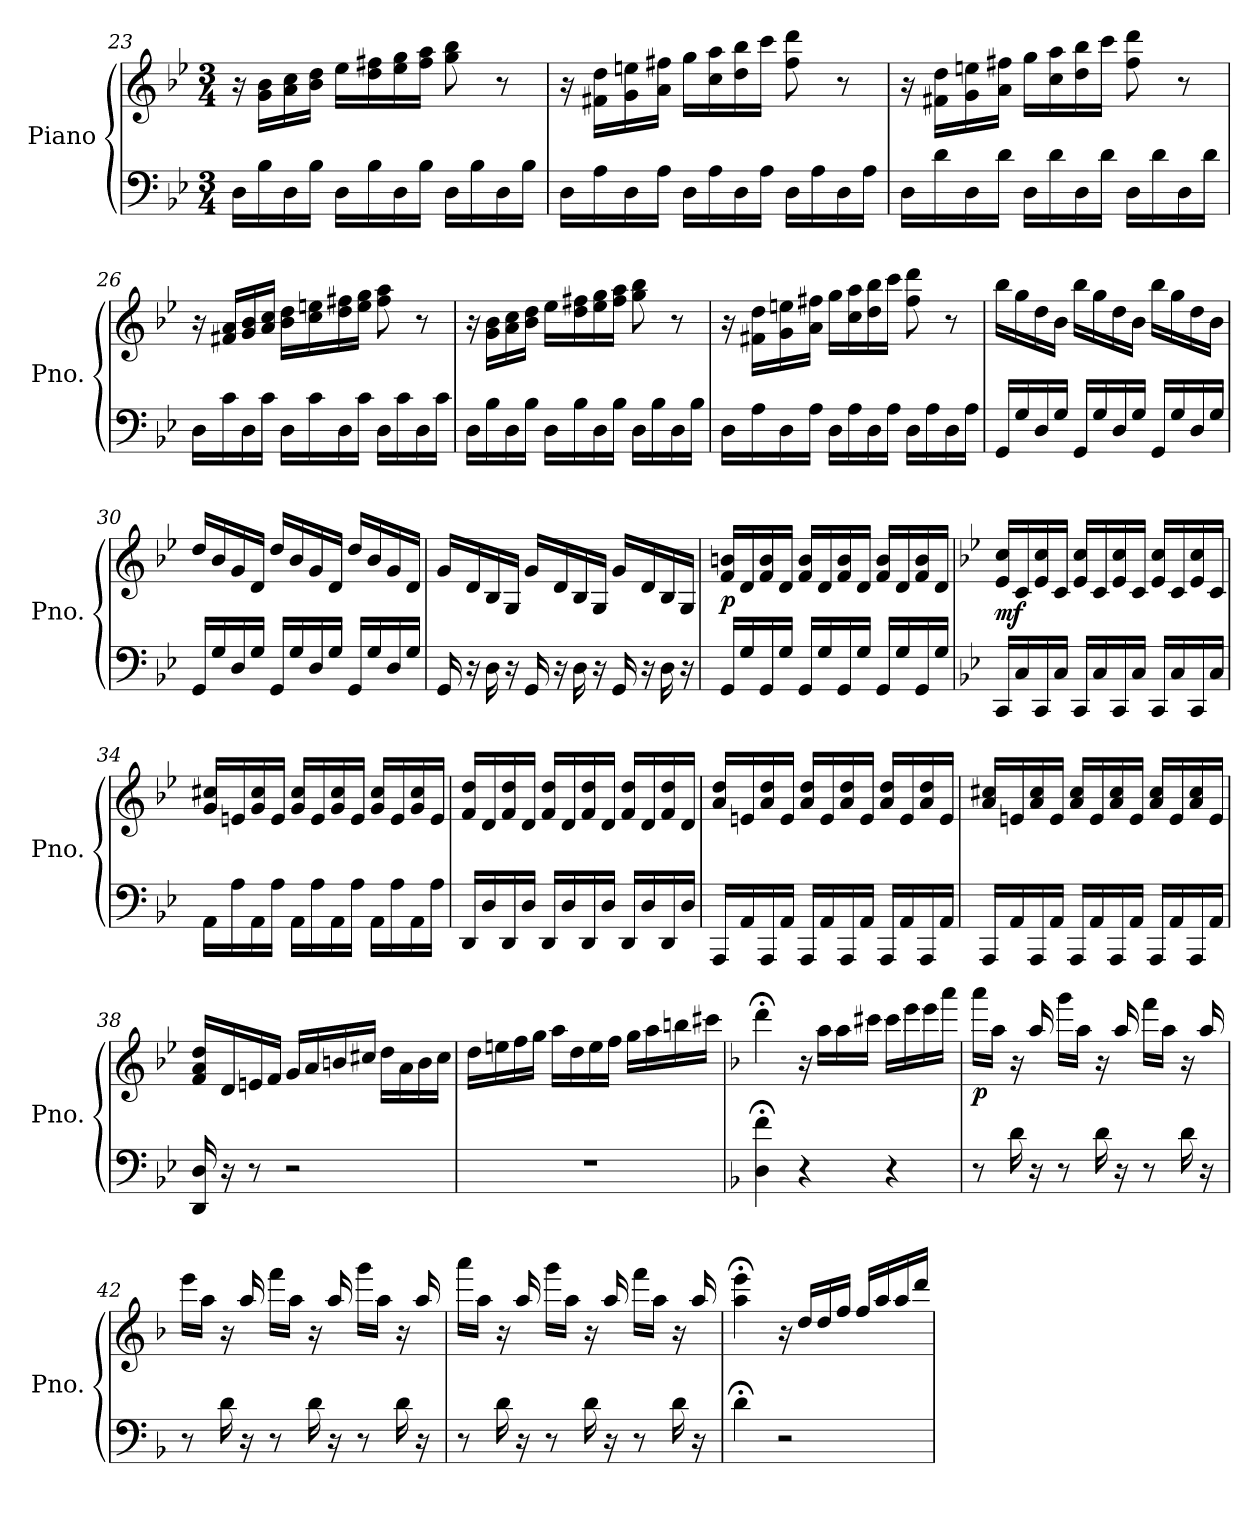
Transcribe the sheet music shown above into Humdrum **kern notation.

**kern	**kern	**dynam
*part1	*part1	*part1
*staff2	*staff1	*staff1/2
*I"Piano	*	*
*I'Pno.	*	*
*clefF4	*clefG2	*
*k[b-e-]	*k[b-e-]	*
*M3/4	*M3/4	*
=23	=23	=23
16D\LL	16r	.
16B-\	16g\ 16b-\LL	.
16D\	16a\ 16cc\	.
16B-\JJ	16b-\ 16dd\JJ	.
16D\LL	16ee-\LL	.
16B-\	16dd\ 16ff#X\	.
16D\	16ee-\ 16gg\	.
16B-\JJ	16ff#\ 16aa\JJ	.
16D\LL	8gg\ 8bb-\	.
16B-\	.	.
16D\	8r	.
16B-\JJ	.	.
!!LO:LB:g=z
=24	=24	=24
16D\LL	16r	.
16A\	16f#X\ 16dd\LL	.
16D\	16g\ 16een\	.
16A\JJ	16a\ 16ff#X\JJ	.
16D\LL	16gg\LL	.
16A\	16cc\ 16aa\	.
16D\	16dd\ 16bb-\	.
16A\JJ	16ccc\JJ	.
16D\LL	8ff#\ 8ddd\	.
16A\	.	.
16D\	8r	.
16A\JJ	.	.
=25	=25	=25
16D\LL	16r	.
16d\	16f#X\ 16dd\LL	.
16D\	16g\ 16een\	.
16d\JJ	16a\ 16ff#X\JJ	.
16D\LL	16gg\LL	.
16d\	16cc\ 16aa\	.
16D\	16dd\ 16bb-\	.
16d\JJ	16ccc\JJ	.
16D\LL	8ff#\ 8ddd\	.
16d\	.	.
16D\	8r	.
16d\JJ	.	.
=26	=26	=26
16D\LL	16r	.
16c\	16f#X/ 16a/LL	.
16D\	16g/ 16b-/	.
16c\JJ	16a/ 16cc/JJ	.
16D\LL	16b-\ 16dd\LL	.
16c\	16cc\ 16een\	.
16D\	16dd\ 16ff#X\	.
16c\JJ	16ee\ 16gg\JJ	.
16D\LL	8ff#\ 8aa\	.
16c\	.	.
16D\	8r	.
16c\JJ	.	.
!!LO:LB:g=z
=27	=27	=27
16D\LL	16r	.
16B-\	16g\ 16b-\LL	.
16D\	16a\ 16cc\	.
16B-\JJ	16b-\ 16dd\JJ	.
16D\LL	16ee-\LL	.
16B-\	16dd\ 16ff#X\	.
16D\	16ee-\ 16gg\	.
16B-\JJ	16ff#\ 16aa\JJ	.
16D\LL	8gg\ 8bb-\	.
16B-\	.	.
16D\	8r	.
16B-\JJ	.	.
=28	=28	=28
16D\LL	16r	.
16A\	16f#X\ 16dd\LL	.
16D\	16g\ 16een\	.
16A\JJ	16a\ 16ff#X\JJ	.
16D\LL	16gg\LL	.
16A\	16cc\ 16aa\	.
16D\	16dd\ 16bb-\	.
16A\JJ	16ccc\JJ	.
16D\LL	8ff#\ 8ddd\	.
16A\	.	.
16D\	8r	.
16A\JJ	.	.
=29	=29	=29
16GG/LL	16bb-\LL	.
16G/	16gg\	.
16D/	16dd\	.
16G/JJ	16b-\JJ	.
16GG/LL	16bb-\LL	.
16G/	16gg\	.
16D/	16dd\	.
16G/JJ	16b-\JJ	.
16GG/LL	16bb-\LL	.
16G/	16gg\	.
16D/	16dd\	.
16G/JJ	16b-\JJ	.
!!LO:LB:g=z
=30	=30	=30
16GG/LL	16dd/LL	.
16G/	16b-/	.
16D/	16g/	.
16G/JJ	16d/JJ	.
16GG/LL	16dd/LL	.
16G/	16b-/	.
16D/	16g/	.
16G/JJ	16d/JJ	.
16GG/LL	16dd/LL	.
16G/	16b-/	.
16D/	16g/	.
16G/JJ	16d/JJ	.
=31	=31	=31
16GG/	16g/LL	.
16r	16d/	.
16D\	16B-/	.
16r	16G/JJ	.
16GG/	16g/LL	.
16r	16d/	.
16D\	16B-/	.
16r	16G/JJ	.
16GG/	16g/LL	.
16r	16d/	.
16D\	16B-/	.
16r	16G/JJ	.
=32	=32	=32
!	!	!LO:DY:b
16GG/LL	16f/ 16bn/LL	p
16G/	16d/	.
16GG/	16f/ 16b/	.
16G/JJ	16d/JJ	.
16GG/LL	16f/ 16b/LL	.
16G/	16d/	.
16GG/	16f/ 16b/	.
16G/JJ	16d/JJ	.
16GG/LL	16f/ 16b/LL	.
16G/	16d/	.
16GG/	16f/ 16b/	.
16G/JJ	16d/JJ	.
!!LO:LB:g=z
=33	=33	=33
*k[b-e-]	*k[b-e-]	*
!	!	!LO:DY:b
16CC/LL	16e-/ 16cc/LL	mf
16C/	16c/	.
16CC/	16e-/ 16cc/	.
16C/JJ	16c/JJ	.
16CC/LL	16e-/ 16cc/LL	.
16C/	16c/	.
16CC/	16e-/ 16cc/	.
16C/JJ	16c/JJ	.
16CC/LL	16e-/ 16cc/LL	.
16C/	16c/	.
16CC/	16e-/ 16cc/	.
16C/JJ	16c/JJ	.
=34	=34	=34
16AA\LL	16g/ 16cc#X/LL	.
16A\	16en/	.
16AA\	16g/ 16cc#/	.
16A\JJ	16e/JJ	.
16AA\LL	16g/ 16cc#/LL	.
16A\	16e/	.
16AA\	16g/ 16cc#/	.
16A\JJ	16e/JJ	.
16AA\LL	16g/ 16cc#/LL	.
16A\	16e/	.
16AA\	16g/ 16cc#/	.
16A\JJ	16e/JJ	.
=35	=35	=35
16DD/LL	16f/ 16dd/LL	.
16D/	16d/	.
16DD/	16f/ 16dd/	.
16D/JJ	16d/JJ	.
16DD/LL	16f/ 16dd/LL	.
16D/	16d/	.
16DD/	16f/ 16dd/	.
16D/JJ	16d/JJ	.
16DD/LL	16f/ 16dd/LL	.
16D/	16d/	.
16DD/	16f/ 16dd/	.
16D/JJ	16d/JJ	.
!!LO:PB:g=z
=36	=36	=36
16AAA/LL	16a/ 16dd/LL	.
16AA/	16en/	.
16AAA/	16a/ 16dd/	.
16AA/JJ	16e/JJ	.
16AAA/LL	16a/ 16dd/LL	.
16AA/	16e/	.
16AAA/	16a/ 16dd/	.
16AA/JJ	16e/JJ	.
16AAA/LL	16a/ 16dd/LL	.
16AA/	16e/	.
16AAA/	16a/ 16dd/	.
16AA/JJ	16e/JJ	.
=37	=37	=37
16AAA/LL	16a/ 16cc#X/LL	.
16AA/	16en/	.
16AAA/	16a/ 16cc#/	.
16AA/JJ	16e/JJ	.
16AAA/LL	16a/ 16cc#/LL	.
16AA/	16e/	.
16AAA/	16a/ 16cc#/	.
16AA/JJ	16e/JJ	.
16AAA/LL	16a/ 16cc#/LL	.
16AA/	16e/	.
16AAA/	16a/ 16cc#/	.
16AA/JJ	16e/JJ	.
=38	=38	=38
16DD/ 16D/	16f/ 16a/ 16dd/LL	.
16r	16d/	.
8r	16en/	.
.	16f/JJ	.
2r	16g/LL	.
.	16a/	.
.	16bn/	.
.	16cc#X/JJ	.
.	16dd\LL	.
.	16a\	.
.	16b\	.
.	16cc#\JJ	.
!!LO:LB:g=z
=39	=39	=39
2.r	16dd\LL	.
.	16een\	.
.	16ff\	.
.	16gg\JJ	.
.	16aa\LL	.
.	16dd\	.
.	16ee\	.
.	16ff\JJ	.
.	16gg\LL	.
.	16aa\	.
.	16bbn\	.
.	16ccc#X\JJ	.
=40	=40	=40
*k[b-]	*k[b-]	*
*	*MM30	*
4D\;< 4f\;<	4ddd;<\	.
4r	16r	.
*	*MM140	*
.	16aa\LL	.
.	16aa\	.
.	16ccc#X\JJ	.
4r	16ccc#\LL	.
.	16eee\	.
.	16eee\	.
.	16aaa\JJ	.
=41	=41	=41
!	!	!LO:DY:b
8r	16aaa\LL	p
.	16aa\JJ	.
16d\	16r	.
16r	16aa/	.
8r	16ggg\LL	.
.	16aa\JJ	.
16d\	16r	.
16r	16aa/	.
8r	16fff\LL	.
.	16aa\JJ	.
16d\	16r	.
16r	16aa/	.
!!LO:LB:g=z
=42	=42	=42
8r	16eee\LL	.
.	16aa\JJ	.
16d\	16r	.
16r	16aa/	.
8r	16fff\LL	.
.	16aa\JJ	.
16d\	16r	.
16r	16aa/	.
8r	16ggg\LL	.
.	16aa\JJ	.
16d\	16r	.
16r	16aa/	.
=43	=43	=43
8r	16aaa\LL	.
.	16aa\JJ	.
16d\	16r	.
16r	16aa/	.
8r	16ggg\LL	.
.	16aa\JJ	.
16d\	16r	.
16r	16aa/	.
8r	16fff\LL	.
.	16aa\JJ	.
16d\	16r	.
16r	16aa/	.
=44	=44	=44
*	*MM30	*
4d;<\	4aa\;< 4eee\;<	.
2r	16r	.
*	*MM140	*
.	16dd/LL	.
.	16dd/	.
.	16ff/JJ	.
.	16ff/LL	.
.	16aa/	.
.	16aa/	.
.	16ddd/JJ	.
=	=	=
*-	*-	*-
